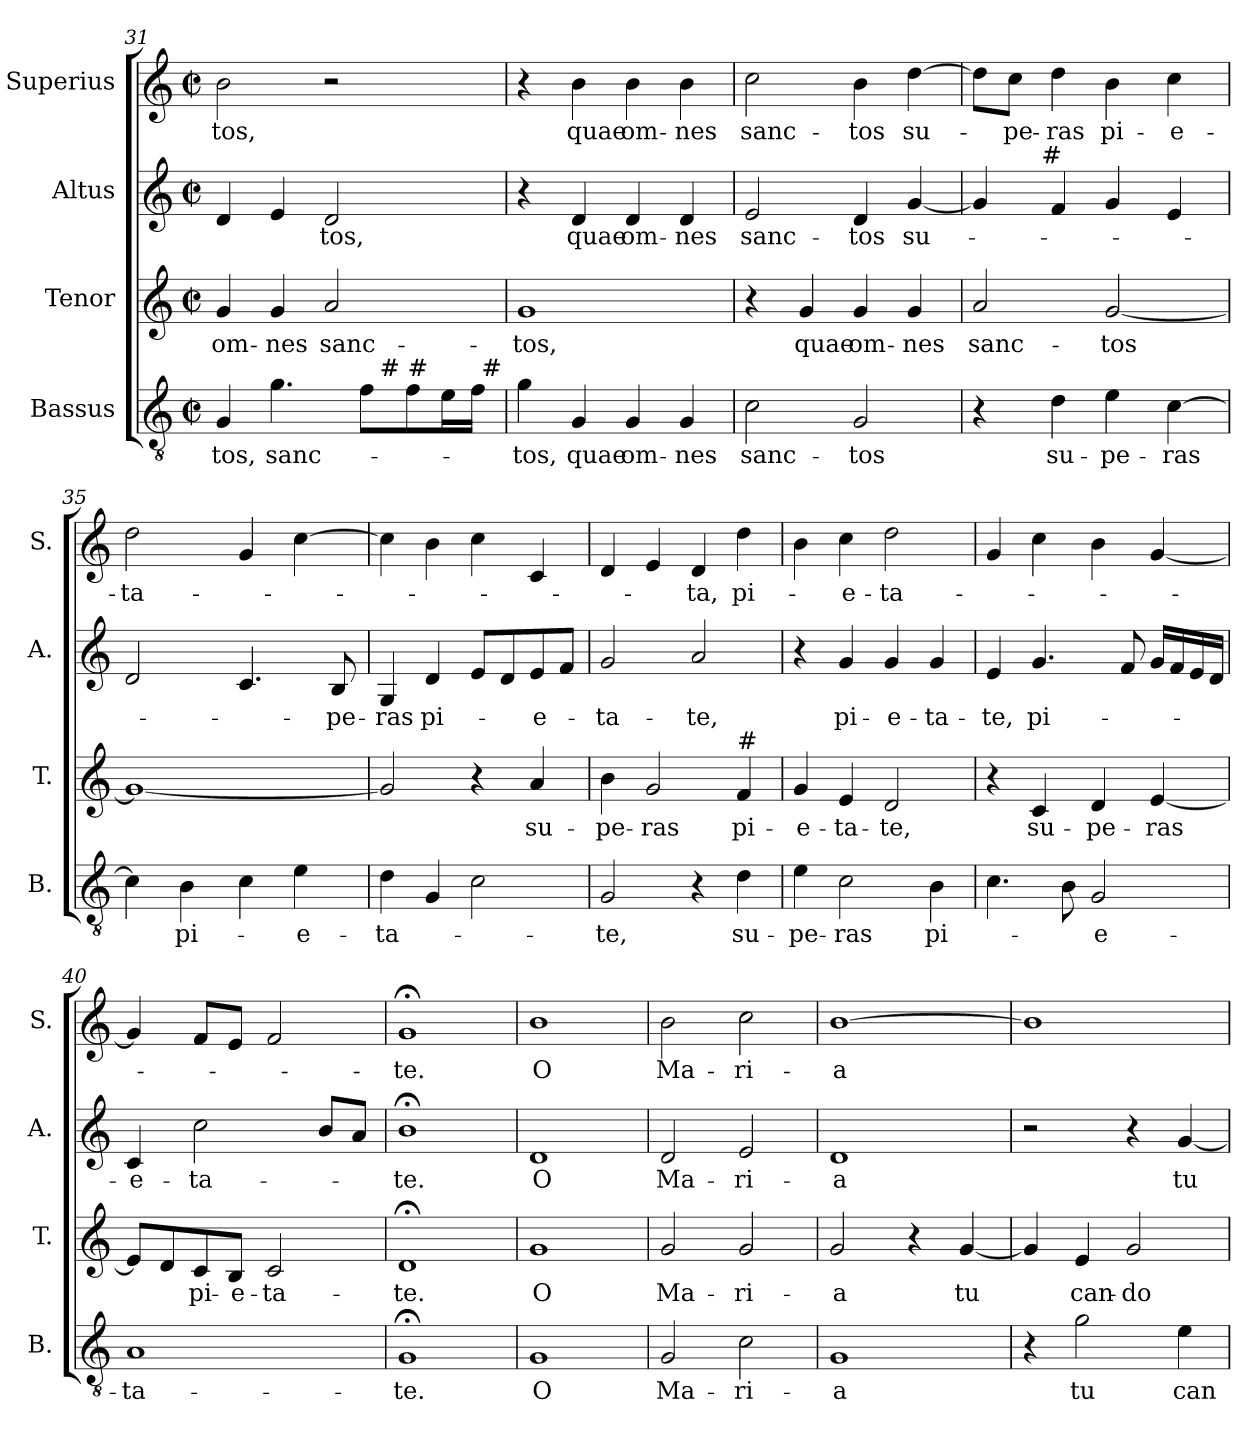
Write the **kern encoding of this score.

**kern	**text	**kern	**text	**kern	**text	**kern	**text
*part4	*part4	*part3	*part3	*part2	*part2	*part1	*part1
*staff4	*staff4	*staff3	*staff3	*staff2	*staff2	*staff1	*staff1
*I"Bassus	*	*I"Tenor	*	*I"Altus	*	*I"Superius	*
*I'B.	*	*I'T.	*	*I'A.	*	*I'S.	*
*clefGv2	*	*clefG2	*	*clefG2	*	*clefG2	*
*M2/2	*	*M2/2	*	*M2/2	*	*M2/2	*
*met(c|)	*	*met(c|)	*	*met(c|)	*	*met(c|)	*
=31	=31	=31	=31	=31	=31	=31	=31
!	!LO:LY:b:cj	!	!LO:LY:b	!	!	!	!LO:LY:b:cj
*^	*	*	*	*	*	*	*
*	*^	*	*	*	*	*	*	*
4G/	2ryy	2ryy	-tos,	4g/	om-	4d/	.	2b\	-tos,
!	!	!	!LO:LY:b	!	!LO:LY:b:rj	!	!	!	!
4.g\	.	.	sanc-	4g/	-nes	4e/	.	.	.
!	!	!	!	!	!LO:LY:b:cj	!	!LO:LY:b:cj	!	!
.	8ryy	4ryy	.	2a/	sanc-	2d/	-tos,	2r	.
8f\L	32.ryy	.	.	.	.	.	.	.	.
!	!LO:TX:a:t=# #	!	!	!	!	!	!	!	!
.	4ryy	.	.	.	.	.	.	.	.
8f\	.	8ryy	.	.	.	.	.	.	.
16e\	.	16ryy	.	.	.	.	.	.	.
.	16ryy	.	.	.	.	.	.	.	.
16f\J	.	64ryy	.	.	.	.	.	.	.
!	!	!LO:TX:a:t=#	!	!	!	!	!	!	!
.	.	32.ryy	.	.	.	.	.	.	.
.	64ryy	.	.	.	.	.	.	.	.
=32	=32	=32	=32	=32	=32	=32	=32	=32	=32
!	!	!	!LO:LY:b:cj	!	!LO:LY:b:cj	!	!	!	!
*v	*v	*v	*	*	*	*	*	*	*
4g\	-tos,	1g	-tos,	4r	.	4r	.
!	!LO:LY:b:cj	!	!	!	!LO:LY:b:cj	!	!LO:LY:b:cj
4G/	quae	.	.	4d/	quae	4b\	quae
!	!LO:LY:b	!	!	!	!LO:LY:b	!	!LO:LY:b
4G/	om-	.	.	4d/	om-	4b\	om-
!	!LO:LY:b:rj	!	!	!	!LO:LY:b:rj	!	!LO:LY:b:rj
4G/	-nes	.	.	4d/	-nes	4b\	-nes
=33	=33	=33	=33	=33	=33	=33	=33
!	!LO:LY:b:cj	!	!	!	!LO:LY:b:cj	!	!LO:LY:b:cj
2c\	sanc-	4r	.	2e/	sanc-	2cc\	sanc-
!	!	!	!LO:LY:b:cj	!	!	!	!
.	.	4g/	quae	.	.	.	.
!	!LO:LY:b:cj	!	!LO:LY:b	!	!LO:LY:b:cj	!	!LO:LY:b:cj
2G/	-tos	4g/	om-	4d/	-tos	4b\	-tos
!	!	!	!LO:LY:b:rj	!	!LO:LY:b:cj	!	!LO:LY:b:cj
.	.	4g/	-nes	[<4g/	su-	[>4dd\	su-
=34	=34	=34	=34	=34	=34	=34	=34
!	!	!	!LO:LY:b:cj	!	!	!	!
*	*	*	*	*^	*	*	*
4r	.	2a/	sanc-	4g/]	8...ryy	.	8dd\L]	.
!	!	!	!	!	!	!	!	!LO:LY:b
.	.	.	.	.	.	.	8cc\J	-pe-
!	!	!	!	!	!LO:TX:a:t=#	!	!	!
.	.	.	.	.	2ryy	.	.	.
!	!LO:LY:b	!	!	!	!	!	!	!LO:LY:b:rj
4d\	su-	.	.	4f/	.	.	4dd\	-ras
!	!LO:LY:b:cj	!	!LO:LY:b	!	!	!	!	!LO:LY:b:cj
4e\	-pe-	[>2g/	-tos	4g/	.	.	4b\	pi-
.	.	.	.	.	4ryy	.	.	.
!	!LO:LY:b	!	!	!	!	!	!	!LO:LY:b:cj
[<4c\	-ras	.	.	4e/	.	.	4cc\	-e-
.	.	.	.	.	64ryy	.	.	.
!!LO:PB:g=z
=35	=35	=35	=35	=35	=35	=35	=35	=35
!	!	!	!	!	!	!	!	!LO:LY:b:cj
*	*	*^	*	*	*	*	*	*
4c\]	.	1g_<	32ryy	.	2d/	4ryy	.	2dd\	-ta-
.	.	.	2ryy	.	.	.	.	.	.
!	!LO:LY:b:cj	!	!	!	!	!	!	!	!
4B\	pi-	.	.	.	.	16.ryy	.	.	.
.	.	.	.	.	.	2ryy	.	.	.
4c\	.	.	.	.	4.c/	.	.	4g/	.
.	.	.	4...ryy	.	.	.	.	.	.
!	!LO:LY:b:cj	!	!	!	!	!	!	!	!
4e\	-e-	.	.	.	.	.	.	[>4cc\	.
.	.	.	.	.	.	8ryy	.	.	.
!	!	!	!	!	!	!	!LO:LY:b:cj	!	!
.	.	.	.	.	8B/	.	-pe-	.	.
.	.	.	.	.	.	32ryy	.	.	.
=36	=36	=36	=36	=36	=36	=36	=36	=36	=36
!	!LO:LY:b:cj	!	!	!	!	!	!LO:LY:b:cj	!	!
*	*	*v	*v	*	*	*	*	*	*
*	*	*	*	*v	*v	*	*	*
4d\	-ta-	2g/]	.	4G/	-ras	4cc\]	.
!	!	!	!	!	!LO:LY:b:cj	!	!
4G/	.	.	.	4d/	pi-	4b\	.
2c\	.	4r	.	8e/L	.	4cc\	.
.	.	.	.	8d/	.	.	.
!	!	!	!LO:LY:b:cj	!	!LO:LY:b:cj	!	!
.	.	4a/	su-	8e/	-e-	4c/	.
.	.	.	.	8f/J	.	.	.
=37	=37	=37	=37	=37	=37	=37	=37
!	!LO:LY:b:cj	!	!LO:LY:b	!	!LO:LY:b:cj	!	!
2G/	-te,	4b\	-pe-	2g/	-ta-	4d/	.
!	!	!	!LO:LY:b:rj	!	!	!	!
.	.	2g/	-ras	.	.	4e/	.
!	!	!	!	!	!LO:LY:b:cj	!	!LO:LY:b:cj
4r	.	.	.	2a/	-te,	4d/	-ta,
!	!	!LO:TX:a:t=#	!	!	!	!	!
!	!LO:LY:b:cj	!	!LO:LY:b:cj	!	!	!	!LO:LY:b:cj
4d\	su-	4f/	pi-	.	.	4dd\	pi-
=38	=38	=38	=38	=38	=38	=38	=38
!	!LO:LY:b	!	!LO:LY:b:cj	!	!	!	!
4e\	-pe-	4g/	-e-	4r	.	4b\	.
!	!LO:LY:b:rj	!	!LO:LY:b:cj	!	!LO:LY:b:cj	!	!LO:LY:b:cj
2c\	-ras	4e/	-ta-	4g/	pi-	4cc\	-e-
!	!	!	!LO:LY:b:cj	!	!LO:LY:b:cj	!	!LO:LY:b:cj
.	.	2d/	-te,	4g/	-e-	2dd\	-ta-
!	!LO:LY:b:cj	!	!	!	!LO:LY:b:cj	!	!
4B\	pi-	.	.	4g/	-ta-	.	.
=39	=39	=39	=39	=39	=39	=39	=39
!	!	!	!	!	!LO:LY:b:cj	!	!
4.c\	.	4r	.	4e/	-te,	4g/	.
!	!	!	!LO:LY:b:cj	!	!LO:LY:b:cj	!	!
.	.	4c/	su-	4.g/	pi-	4cc\	.
8B\	.	.	.	.	.	.	.
!	!LO:LY:b:cj	!	!LO:LY:b:cj	!	!	!	!
2G/	-e-	4d/	-pe-	.	.	4b\	.
.	.	.	.	8f/	.	.	.
!	!	!	!LO:LY:b	!	!	!	!
.	.	[<4e/	-ras	16g/L	.	[<4g/	.
.	.	.	.	16f/	.	.	.
.	.	.	.	16e/	.	.	.
.	.	.	.	16d/J	.	.	.
=40	=40	=40	=40	=40	=40	=40	=40
!	!LO:LY:b:cj	!	!	!	!LO:LY:b:cj	!	!
1A	-ta-	8e/L]	.	4c/	-e-	4g/]	.
.	.	8d/	.	.	.	.	.
!	!	!	!LO:LY:b	!	!LO:LY:b:cj	!	!
.	.	8c/	pi-	2cc\	-ta-	8f/L	.
!	!	!	!LO:LY:b:cj	!	!	!	!
.	.	8B/J	-e-	.	.	8e/J	.
!	!	!	!LO:LY:b:rj	!	!	!	!
.	.	2c/	-ta-	.	.	2f/	.
.	.	.	.	8b/L	.	.	.
.	.	.	.	8a/J	.	.	.
=41	=41	=41	=41	=41	=41	=41	=41
!	!LO:LY:b:cj	!	!LO:LY:b:cj	!	!LO:LY:b:cj	!	!LO:LY:b:cj
1G;<	-te.	1d;<	-te.	1b;<	-te.	1g;<	-te.
!!LO:LB:g=z
=42	=42	=42	=42	=42	=42	=42	=42
!	!LO:LY:b:cj	!	!LO:LY:b:cj	!	!LO:LY:b:cj	!	!LO:LY:b:cj
1G	O	1g	O	1d	O	1b	O
=43	=43	=43	=43	=43	=43	=43	=43
!	!LO:LY:b:cj	!	!LO:LY:b:cj	!	!LO:LY:b:cj	!	!LO:LY:b:cj
2G/	Ma-	2g/	Ma-	2d/	Ma-	2b\	Ma-
!	!LO:LY:b:cj	!	!LO:LY:b:cj	!	!LO:LY:b:cj	!	!LO:LY:b:cj
2c\	-ri-	2g/	-ri-	2e/	-ri-	2cc\	-ri-
=44	=44	=44	=44	=44	=44	=44	=44
!	!LO:LY:b:rj	!	!LO:LY:b:cj	!	!LO:LY:b:rj	!	!LO:LY:b:rj
1G	-a	2g/	-a	1d	-a	[>1b	-a
.	.	4r	.	.	.	.	.
!	!	!	!LO:LY:b:cj	!	!	!	!
.	.	[<4g/	tu	.	.	.	.
=45	=45	=45	=45	=45	=45	=45	=45
4r	.	4g/]	.	2r	.	1b]	.
!	!LO:LY:b:cj	!	!LO:LY:b:cj	!	!	!	!
2g\	tu	4e/	can-	.	.	.	.
!	!	!	!LO:LY:b:rj	!	!	!	!
.	.	2g/	-do-	4r	.	.	.
!	!LO:LY:b:cj	!	!	!	!LO:LY:b:cj	!	!
4e\	can-	.	.	[<4g/	tu	.	.
=	=	=	=	=	=	=	=
*-	*-	*-	*-	*-	*-	*-	*-
